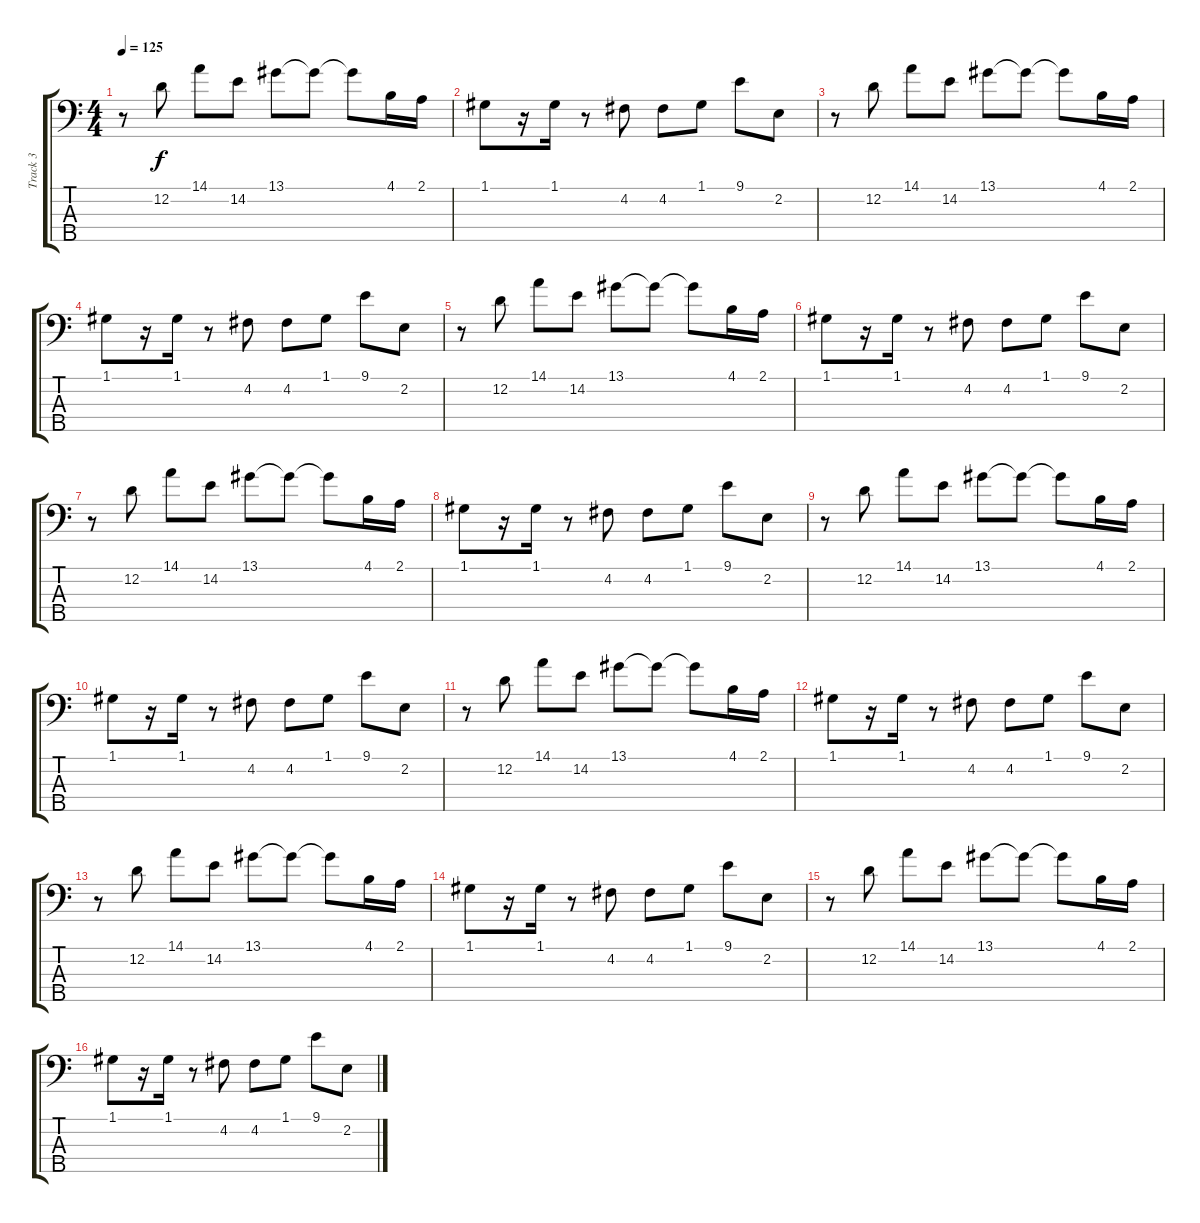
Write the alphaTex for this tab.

\track ("Track 3" "Track 3") {instrument electricbassfinger}
\staff {score tabs}
\tuning (G2 D2 A1 E1 B0) {hide}
\ts (4 4)
\tempo 125
\clef f4
\ks c
r.8{dy f} 12.2.8 14.1.8 14.2.8 13.1.8 13.1{t}.8 13.1{t}.8 4.1.16 2.1.16 |
1.1.8 r.16 1.1.16 r.8 4.2.8 4.2.8 1.1.8 9.1.8 2.2.8 |
r.8 12.2.8 14.1.8 14.2.8 13.1.8 13.1{t}.8 13.1{t}.8 4.1.16 2.1.16 |
1.1.8 r.16 1.1.16 r.8 4.2.8 4.2.8 1.1.8 9.1.8 2.2.8 |
r.8 12.2.8 14.1.8 14.2.8 13.1.8 13.1{t}.8 13.1{t}.8 4.1.16 2.1.16 |
1.1.8 r.16 1.1.16 r.8 4.2.8 4.2.8 1.1.8 9.1.8 2.2.8 |
r.8 12.2.8 14.1.8 14.2.8 13.1.8 13.1{t}.8 13.1{t}.8 4.1.16 2.1.16 |
1.1.8 r.16 1.1.16 r.8 4.2.8 4.2.8 1.1.8 9.1.8 2.2.8 |
r.8 12.2.8 14.1.8 14.2.8 13.1.8 13.1{t}.8 13.1{t}.8 4.1.16 2.1.16 |
1.1.8 r.16 1.1.16 r.8 4.2.8 4.2.8 1.1.8 9.1.8 2.2.8 |
r.8 12.2.8 14.1.8 14.2.8 13.1.8 13.1{t}.8 13.1{t}.8 4.1.16 2.1.16 |
1.1.8 r.16 1.1.16 r.8 4.2.8 4.2.8 1.1.8 9.1.8 2.2.8 |
r.8 12.2.8 14.1.8 14.2.8 13.1.8 13.1{t}.8 13.1{t}.8 4.1.16 2.1.16 |
1.1.8 r.16 1.1.16 r.8 4.2.8 4.2.8 1.1.8 9.1.8 2.2.8 |
r.8 12.2.8 14.1.8 14.2.8 13.1.8 13.1{t}.8 13.1{t}.8 4.1.16 2.1.16 |
1.1.8 r.16 1.1.16 r.8 4.2.8 4.2.8 1.1.8 9.1.8 2.2.8
